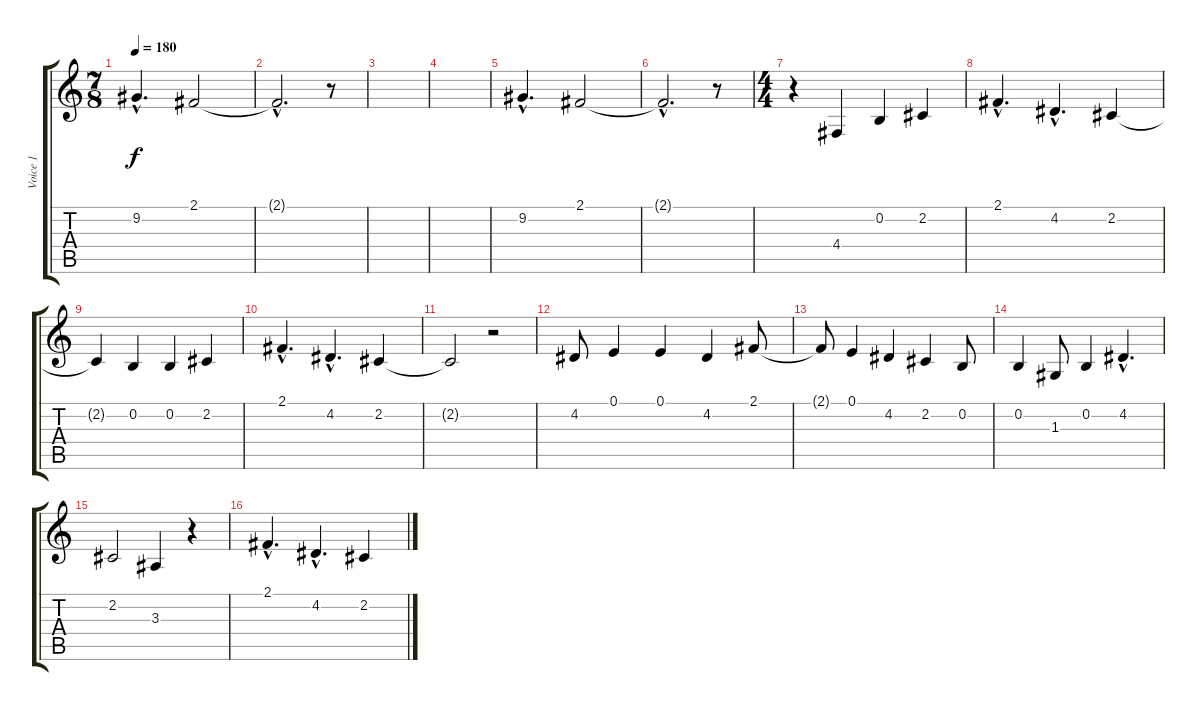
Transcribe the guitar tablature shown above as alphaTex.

\track ("Voice 1" "Voice 1") {instrument lead8bassandlead}
\staff {score tabs}
\tuning (E4 B3 G3 D3 A2 E2) {hide}
\ts (7 8)
\tempo 180
\clef g2
\ks c
9.2{hac}.4{d lyrics (0 "") lyrics (1 "") lyrics (2 "") lyrics (3 "") lyrics (4 "") dy f} 2.1.2 |
2.1{hac t}.2{d} r.8 |
|
|
9.2{hac}.4{d} 2.1.2 |
2.1{hac t}.2{d} r.8 |
\ts (4 4)
r.4 4.4.4 0.2.4 2.2.4 |
2.1{hac}.4{d} 4.2{hac}.4{d} 2.2.4 |
2.2{t}.4 0.2.4 0.2.4 2.2.4 |
2.1{hac}.4{d} 4.2{hac}.4{d} 2.2.4 |
2.2{t}.2 r.2 |
4.2.8 0.1.4 0.1.4 4.2.4 2.1.8 |
2.1{t}.8 0.1.4 4.2.4 2.2.4 0.2.8 |
0.2.4 1.3.8 0.2.4 4.2{hac}.4{d} |
2.2.2 3.3.4 r.4 |
2.1{hac}.4{d} 4.2{hac}.4{d} 2.2.4
